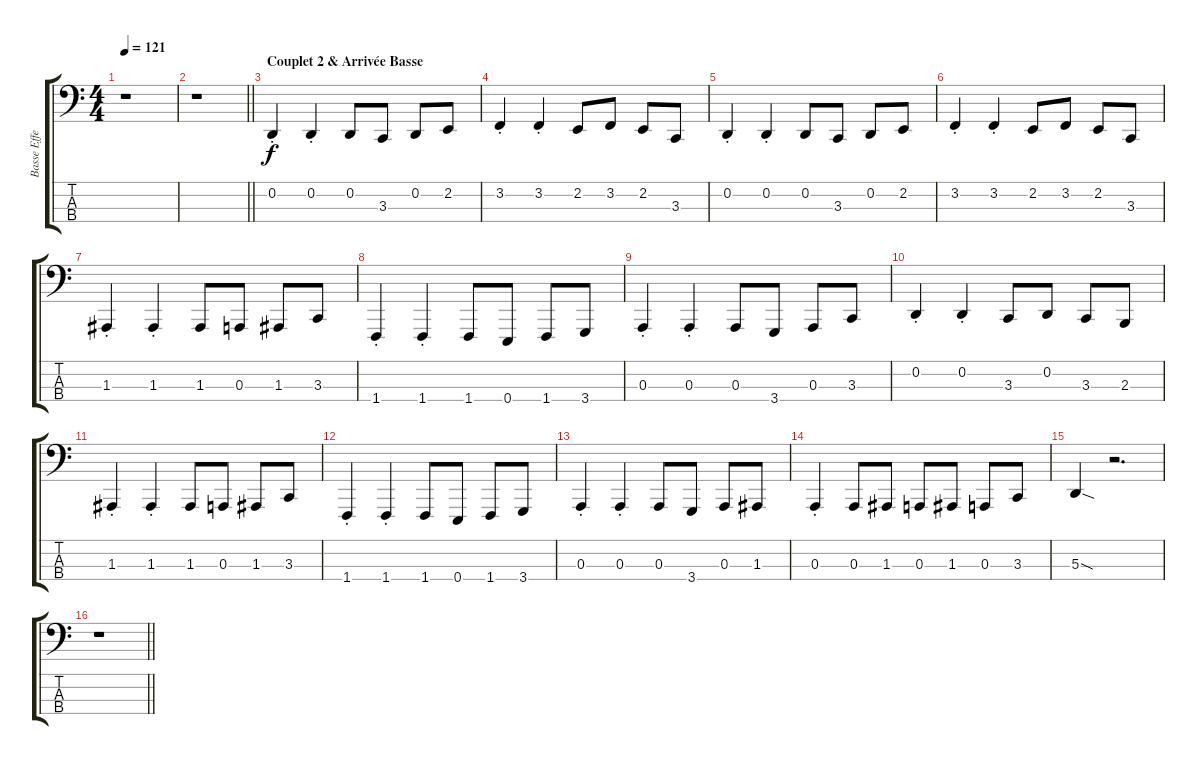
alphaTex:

\track ("Basse Effets" "Basse Effe") {instrument synthbrass1}
\staff {score tabs}
\tuning (G2 D2 A1 E1) {hide}
\ts (4 4)
\tempo 121
\clef f4
\ks c
r.1{dy f} |
\barLineRight lightlight
r.1 |
\section ("" "Couplet 2 & Arrivée Basse")
0.2{st}.4 0.2{st}.4 0.2.8 3.3.8 0.2.8 2.2.8 |
3.2{st}.4 3.2{st}.4 2.2.8 3.2.8 2.2.8 3.3.8 |
0.2{st}.4 0.2{st}.4 0.2.8 3.3.8 0.2.8 2.2.8 |
3.2{st}.4 3.2{st}.4 2.2.8 3.2.8 2.2.8 3.3.8 |
1.3{st}.4 1.3{st}.4 1.3.8 0.3.8 1.3.8 3.3.8 |
1.4{st}.4 1.4{st}.4 1.4.8 0.4.8 1.4.8 3.4.8 |
0.3{st}.4 0.3{st}.4 0.3.8 3.4.8 0.3.8 3.3.8 |
0.2{st}.4 0.2{st}.4 3.3.8 0.2.8 3.3.8 2.3.8 |
1.3{st}.4 1.3{st}.4 1.3.8 0.3.8 1.3.8 3.3.8 |
1.4{st}.4 1.4{st}.4 1.4.8 0.4.8 1.4.8 3.4.8 |
0.3{st}.4 0.3{st}.4 0.3.8 3.4.8 0.3.8 1.3.8 |
0.3{st}.4 0.3.8 1.3.8 0.3.8 1.3.8 0.3.8 3.3.8 |
5.3{sod}.4 r.2{d} |
\barLineRight lightlight
r.1
